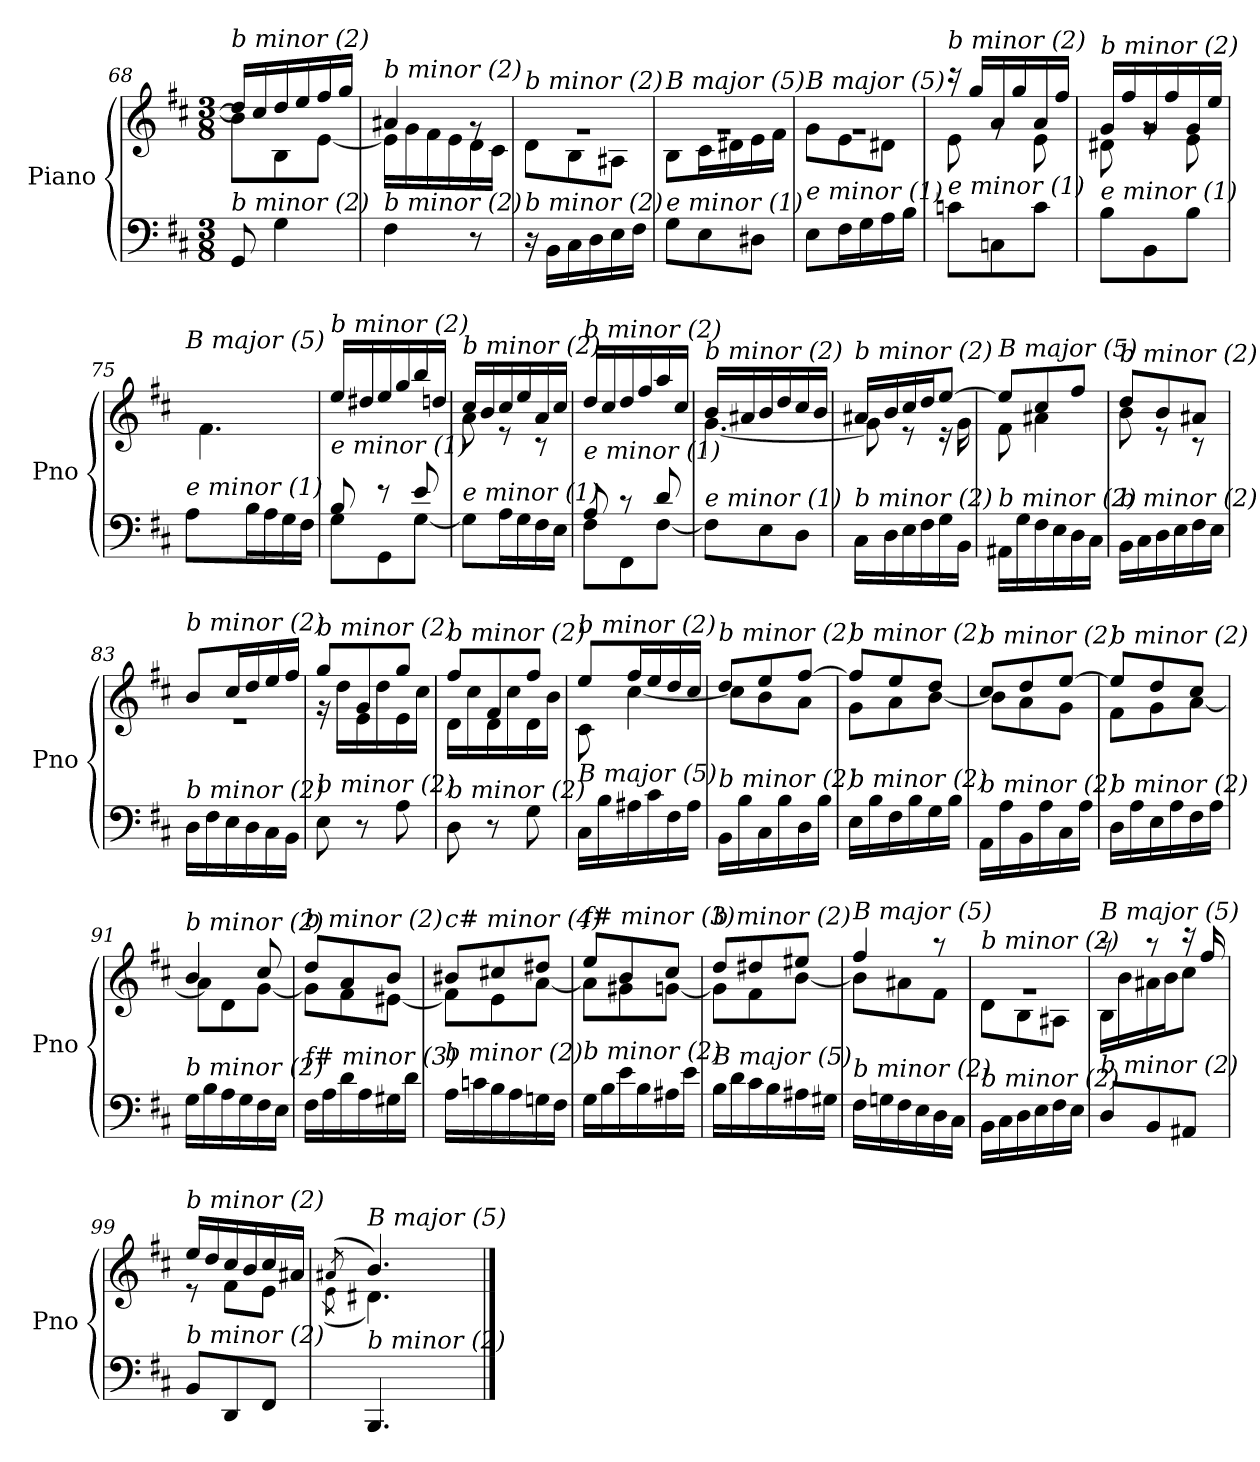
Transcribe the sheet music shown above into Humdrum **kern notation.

**kern	**kern
*part1	*part1
*staff2	*staff1
*I"Piano	*
*I'Pno	*
*clefF4	*clefG2
*k[f#c#]	*k[f#c#]
*M3/8	*M3/8
=68	=68
*	*^
!	!LO:TX:i:t=b minor (2)	!
!LO:TX:i:t=b minor (2)	!	!
8GG/	16dd/LL]	8b\L]
.	16cc#/	.
4G\	16dd/	8B\
.	16ee/	.
.	16ff#/	[8e\J
.	16gg/JJ	.
=69	=69	=69
!	!LO:TX:i:t=b minor (2)	!
!LO:TX:i:t=b minor (2)	!	!
4F#\	4a#X/	16e\LL]
.	.	16g\
.	.	16f#\
.	.	16e\
8r	8rg	16d\
.	.	16c#\JJ
=70	=70	=70
!	!LO:TX:i:t=b minor (2)	!
!LO:TX:i:t=b minor (2)	!	!
16r	4.rg	8d\L
16BB\LL	.	.
16C#\	.	8B\
16D\	.	.
16E\	.	8A#X\J
16F#\JJ	.	.
!!LO:LB:g=z	!!
=71	=71	=71
!	!LO:TX:i:t=B major (5)	!
!LO:TX:i:t=e minor (1)	!	!
8G\L	4.rg	8B\L
8E\	.	16c#\L
.	.	16d#X\
8D#X\J	.	16e\
.	.	16f#\JJ
=72	=72	=72
!	!LO:TX:i:t=B major (5)	!
!LO:TX:i:t=e minor (1)	!	!
8E\L	4.rg	8g\L
16F#\L	.	8e\
16G\	.	.
16A\	.	8d#X\J
16B\JJ	.	.
=73	=73	=73
!	!LO:TX:i:t=b minor (2)	!
!LO:TX:i:t=e minor (1)	!	!
8cn\L	16r	8e\
.	16gg/LL	.
8Cn\	16a/	8rg
.	16gg/	.
8c\J	16a/	8e\
.	16ff#/JJ	.
=74	=74	=74
!	!LO:TX:i:t=b minor (2)	!
!LO:TX:i:t=e minor (1)	!	!
8B\L	16g/LL	8d#X\
.	16ff#/	.
8BB\	16g/	8rg
.	16ff#/	.
8B\J	16g/	8e\
.	16ee/JJ	.
=75	=75	=75
!	!LO:TX:i:t=B major (5)	!
!LO:TX:i:t=e minor (1)	!	!
8A\L	16f#/LLyy	4.f#\
.	16ee/	.
16B\L	16dd#X/	.
16A\	16ff#/	.
16G\	16b/	.
16F#\JJ	16dd#/JJ	.
*	*v	*v
!!LO:LB:g=z
=76	=76
*^	*
!	!	!LO:TX:i:t=b minor (2)
!LO:TX:i:t=e minor (1)	!	!
8B/	8G\L	16ee/LL
.	.	16dd#X/
8r	8GG\	16ee/
.	.	16gg/
8e/	[8G\J	16bb/
.	.	16ddn/JJ
*v	*v	*
=77	=77
*	*^
!	!LO:TX:i:t=b minor (2)	!
!LO:TX:i:t=e minor (1)	!	!
8G\L]	16cc#/LL	8a\
.	16b/	.
16A\L	16cc#/	8r
16G\	16ee/	.
16F#\	16a/	8r
16E\JJ	16cc#/JJ	.
*	*v	*v
=78	=78
*^	*
!	!	!LO:TX:i:t=b minor (2)
!LO:TX:i:t=e minor (1)	!	!
8A/	8F#\L	16dd/LL
.	.	16cc#/
8r	8FF#\	16dd/
.	.	16ff#/
8d/	[8F#\J	16aa/
.	.	16cc#/JJ
*v	*v	*
=79	=79
*	*^
!	!LO:TX:i:t=b minor (2)	!
!LO:TX:i:t=e minor (1)	!	!
8F#\L]	16b/LL	[4.g\
.	16a#X/	.
8E\	16b/	.
.	16dd/	.
8D\J	16cc#/	.
.	16b/JJ	.
=80	=80	=80
!	!LO:TX:i:t=b minor (2)	!
!LO:TX:i:t=b minor (2)	!	!
16C#\LL	16a#X/LL	8g\]
16D\	16b/	.
16E\	16cc#/	8r
16F#\	16dd/J	.
16G\	[8ee/J	16r
16BB\JJ	.	16g\
!!LO:LB:g=z	!!
=81	=81	=81
!	!LO:TX:i:t=B major (5)	!
!LO:TX:i:t=b minor (2)	!	!
16AA#X\LL	8ee/L]	8f#\
16G\	.	.
16F#\	8cc#/	4a#X\
16E\	.	.
16D\	8ff#/J	.
16C#\JJ	.	.
=82	=82	=82
!	!LO:TX:i:t=b minor (2)	!
!LO:TX:i:t=b minor (2)	!	!
16BB\LL	8dd/L	8b\
16C#\	.	.
16D\	8b/	8r
16E\	.	.
16F#\	8a#X/J	8r
16E\JJ	.	.
=83	=83	=83
!	!LO:TX:i:t=b minor (2)	!
!LO:TX:i:t=b minor (2)	!	!
16D\LL	8b/L	4.r
16F#\	.	.
16E\	16cc#/L	.
16D\	16dd/	.
16C#\	16ee/	.
16BB\JJ	16ff#/JJ	.
=84	=84	=84
!	!LO:TX:i:t=b minor (2)	!
!LO:TX:i:t=b minor (2)	!	!
8E\	8gg/L	16r
.	.	16dd\LL
8r	8g/	16e\
.	.	16dd\
8A\	8gg/J	16e\
.	.	16cc#\JJ
=85	=85	=85
!	!LO:TX:i:t=b minor (2)	!
!LO:TX:i:t=b minor (2)	!	!
8D\	8ff#/L	16d\LL
.	.	16cc#\
8r	8f#/	16d\
.	.	16cc#\
8G\	8ff#/J	16d\
.	.	16b\JJ
!!LO:LB:g=z	!!
=86	=86	=86
!	!LO:TX:i:t=b minor (2)	!
!LO:TX:i:t=B major (5)	!	!
16C#\LL	8ee/L	8c#\
16B\	.	.
16A#X\	16ff#/L	[4cc#\
16c#\	16ee/	.
16F#\	16dd/	.
16A#\JJ	16cc#/JJ	.
=87	=87	=87
!	!LO:TX:i:t=b minor (2)	!
!LO:TX:i:t=b minor (2)	!	!
16BB\LL	8dd/L	8cc#\L]
16B\	.	.
16C#\	8ee/	8b\
16B\	.	.
16D\	[8ff#/J	8a\J
16B\JJ	.	.
=88	=88	=88
!	!LO:TX:i:t=b minor (2)	!
!LO:TX:i:t=b minor (2)	!	!
16E\LL	8ff#/L]	8g\L
16B\	.	.
16F#\	8ee/	8a\
16B\	.	.
16G\	8dd/J	[8b\J
16B\JJ	.	.
=89	=89	=89
!	!LO:TX:i:t=b minor (2)	!
!LO:TX:i:t=b minor (2)	!	!
16AA\LL	8cc#/L	8b\L]
16A\	.	.
16BB\	8dd/	8a\
16A\	.	.
16C#\	[8ee/J	8g\J
16A\JJ	.	.
=90	=90	=90
!	!LO:TX:i:t=b minor (2)	!
!LO:TX:i:t=b minor (2)	!	!
16D\LL	8ee/L]	8f#\L
16A\	.	.
16E\	8dd/	8g\
16A\	.	.
16F#\	8cc#/J	[8a\J
16A\JJ	.	.
!!LO:LB:g=z	!!
=91	=91	=91
!	!LO:TX:i:t=b minor (2)	!
!LO:TX:i:t=b minor (2)	!	!
16G\LL	4b/	8a\L]
16B\	.	.
16A\	.	8d\
16G\	.	.
16F#\	8cc#/	[8g\J
16E\JJ	.	.
=92	=92	=92
!	!LO:TX:i:t=b minor (2)	!
!LO:TX:i:t=f# minor (3)	!	!
16F#\LL	8dd/L	8g\L]
16A\	.	.
16d\	8a/	8f#\
16A\	.	.
16G#X\	8b/J	[8e#Xi\J
16d\JJ	.	.
=93	=93	=93
!	!LO:TX:i:t=c# minor (4)	!
!LO:TX:i:t=b minor (2)	!	!
16A\LL	8b#Xi/L	8f\L]
16cn\	.	.
16B\	8cc#X/	8e\
16A\	.	.
16Gn\	8dd#X/J	[8a\J
16F#\JJ	.	.
=94	=94	=94
!	!LO:TX:i:t=f# minor (3)	!
!LO:TX:i:t=b minor (2)	!	!
16G\LL	8ee/L	8a\L]
16B\	.	.
16e\	8b/	8g#X\
16B\	.	.
16A#X\	8cc#/J	[8gn\J
16e\JJ	.	.
=95	=95	=95
!	!LO:TX:i:t=b minor (2)	!
!LO:TX:i:t=B major (5)	!	!
16B\LL	8dd/L	8g\L]
16d\	.	.
16c#\	8dd#X/	8f#\
16B\	.	.
16A#X\	8ee#X/J	[8b\J
16G#X\JJ	.	.
!!LO:PB:g=z	!!
=96	=96	=96
!	!LO:TX:i:t=B major (5)	!
!LO:TX:i:t=b minor (2)	!	!
16F#\LL	4ff#/	8b\L]
16Gn\	.	.
16F#\	.	8a#X\
16E\	.	.
16D\	8r	8f#\J
16C#\JJ	.	.
=97	=97	=97
!	!LO:TX:i:t=b minor (2)	!
!LO:TX:i:t=b minor (2)	!	!
16BB\LL	4.rg	8d\L
16C#\	.	.
16D\	.	8B\
16E\	.	.
16F#\	.	8A#X\J
16E\JJ	.	.
=98	=98	=98
!	!LO:TX:i:t=B major (5)	!
!LO:TX:i:t=b minor (2)	!	!
8D/L	8r	16B\LL
.	.	16b\
8BB/	8r	16a#X\
.	.	16b\J
8AA#X/J	16r	8cc#\J
.	16ff#/	.
=99	=99	=99
!	!LO:TX:i:t=b minor (2)	!
!LO:TX:i:t=b minor (2)	!	!
8BB/L	16ee/LL	8r
.	16dd/	.
8DD/	16cc#/	8f#\L
.	16b/	.
8FF#/J	16cc#/	8e\J
.	16a#X/JJ	.
=100	=100	=100
.	(>8qa#X/	(8qe\
*	*	*^
!	!LO:TX:i:t=B major (5)	!	!
!LO:TX:i:t=b minor (2)	!	!	!
4.BBB/	4.b/)	4.d#X\)	8e!yy 8a#!yy
.	.	.	4d#!yy 4b!yy
*	*v	*v	*v
==	==
*-	*-
